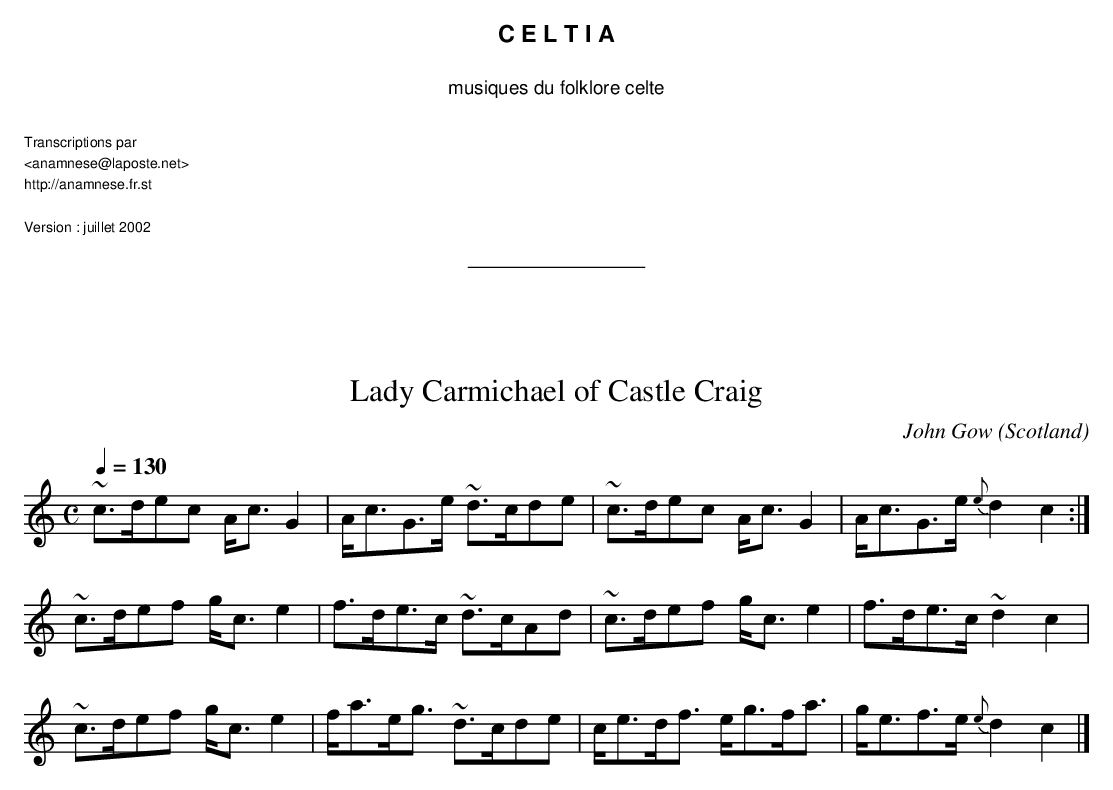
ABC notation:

X:1
T:Lady Carmichael of Castle Craig
C:John Gow
O:Scotland
M:C
L:1/8
Q:1/4=130 %tempo exact non connu
K:C
 ~c>dec A<c G2 | A<cG>e ~d>cde |\
 ~c>dec A<c G2 | A<cG>e {e}d2 c2 :|
 ~c>def g<c e2 | f>de>c ~d>cAd |\
 ~c>def g<c e2 | f>de>c ~d2 c2 |
 ~c>def g<c e2 | f<ae<g ~d>cde |\
 c<ed<f e<gf<a | g<ef>e {e}d2 c2 |]
